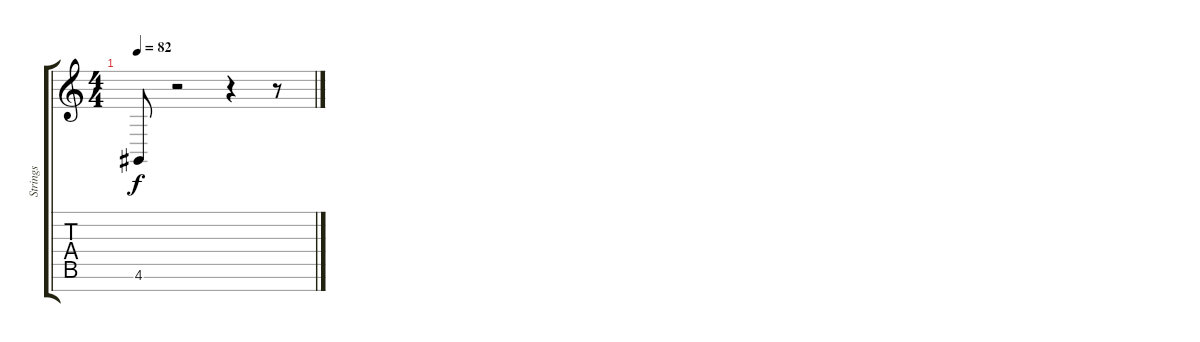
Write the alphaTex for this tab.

\track ("Strings" "Strings") {instrument stringensemble1}
\staff {score tabs}
\tuning (E4 B3 G3 D3 A2 E2 B1) {hide}
\ts (4 4)
\tempo 82
\clef g2
\ks c
4.6.8{dy f volume 1} r.2 r.4 r.8
